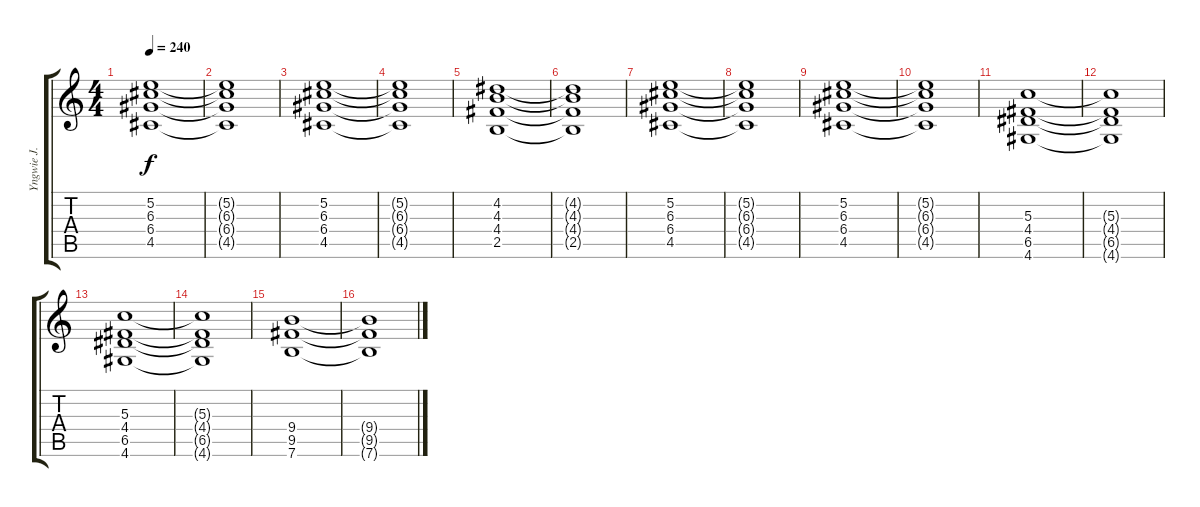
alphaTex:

\track ("Yngwie J. Malmsteen (Rythm Guitar 1)" "Yngwie J. ") {instrument overdrivenguitar}
\staff {score tabs}
\tuning (E4 B3 G3 D3 A2 E2) {hide}
\ts (4 4)
\tempo 240
\clef g2
\ks c
(5.2 6.3 6.4 4.5).1{dy f} |
(5.2{t} 6.3{t} 6.4{t} 4.5{t}).1 |
(5.2 6.3 6.4 4.5).1 |
(5.2{t} 6.3{t} 6.4{t} 4.5{t}).1 |
(4.2 4.3 4.4 2.5).1 |
(4.2{t} 4.3{t} 4.4{t} 2.5{t}).1 |
(5.2 6.3 6.4 4.5).1 |
(5.2{t} 6.3{t} 6.4{t} 4.5{t}).1 |
(5.2 6.3 6.4 4.5).1 |
(5.2{t} 6.3{t} 6.4{t} 4.5{t}).1 |
(5.3 4.4 6.5 4.6).1 |
(5.3{t} 4.4{t} 6.5{t} 4.6{t}).1 |
(5.3 4.4 6.5 4.6).1 |
(5.3{t} 4.4{t} 6.5{t} 4.6{t}).1 |
(9.4 9.5 7.6).1 |
(9.4{t} 9.5{t} 7.6{t}).1
